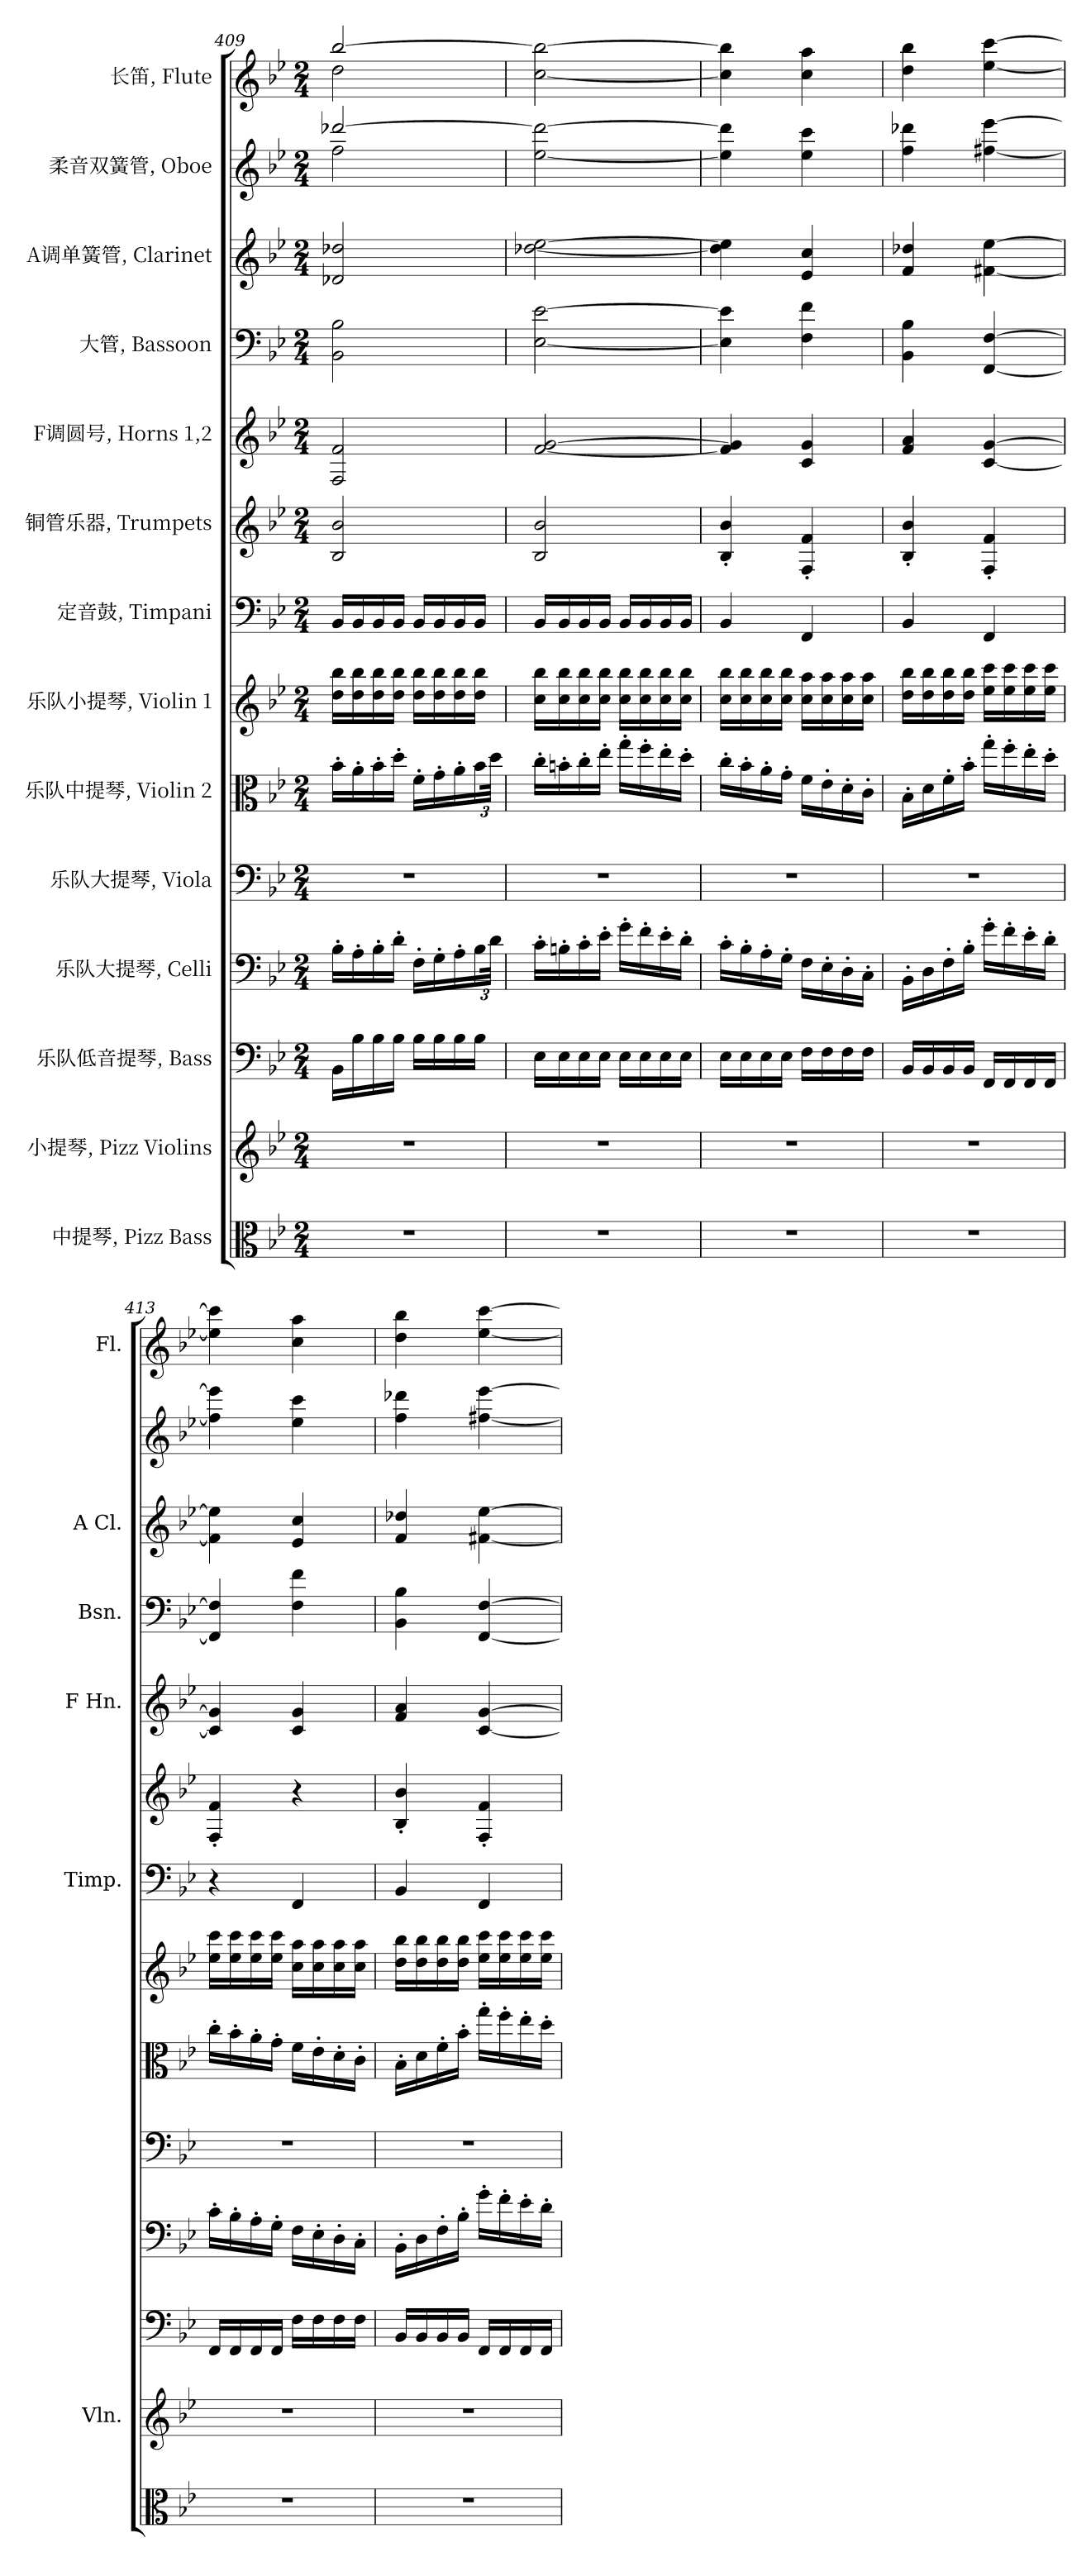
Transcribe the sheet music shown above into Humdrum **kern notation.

**kern	**kern	**kern	**kern	**kern	**kern	**kern	**kern	**kern	**kern	**kern	**kern	**kern	**kern
*part14	*part13	*part12	*part11	*part10	*part9	*part8	*part7	*part6	*part5	*part4	*part3	*part2	*part1
*staff14	*staff13	*staff12	*staff11	*staff10	*staff9	*staff8	*staff7	*staff6	*staff5	*staff4	*staff3	*staff2	*staff1
*I"中提琴, Pizz Bass	*I"小提琴, Pizz Violins	*I"乐队低音提琴, Bass	*I"乐队大提琴, Celli	*I"乐队大提琴, Viola	*I"乐队中提琴, Violin 2	*I"乐队小提琴, Violin 1	*I"定音鼓, Timpani	*I"铜管乐器, Trumpets	*I"F调圆号, Horns 1,2	*I"大管, Bassoon	*I"A调单簧管, Clarinet	*I"柔音双簧管, Oboe	*I"长笛, Flute
*	*I'Vln.	*	*	*	*	*	*I'Timp.	*	*I'F Hn.	*I'Bsn.	*I'A Cl.	*	*I'Fl.
*clefC3	*clefG2	*clefF4	*clefF4	*clefF4	*clefC3	*clefG2	*clefF4	*clefG2	*clefG2	*clefF4	*clefG2	*clefG2	*clefG2
*	*	*ITrd7c12	*	*	*	*	*	*	*ITrd4c7	*	*ITrd2c3	*ITrd2c3	*
*k[b-e-]	*k[b-e-]	*k[b-e-]	*k[b-e-]	*k[b-e-]	*k[b-e-]	*k[b-e-]	*k[b-e-]	*k[b-e-]	*k[b-e-a-]	*k[b-e-]	*k[f#]	*k[f#]	*k[b-e-]
*M2/4	*M2/4	*M2/4	*M2/4	*M2/4	*M2/4	*M2/4	*M2/4	*M2/4	*M2/4	*M2/4	*M2/4	*M2/4	*M2/4
=409	=409	=409	=409	=409	=409	=409	=409	=409	=409	=409	=409	=409	=409
*	*	*	*	*	*	*	*	*	*	*	*	*^	*^
2r	2r	16BBB-\LL	16B-'\LL	2r	16b-'\LL	16dd\ 16bb-\LL	16BB-/LL	2B-/ 2b-/	2BB-/ 2B-/	2BB-\ 2B-\	2B-X/ 2b-X/	[2bb-X/	2dd\	[2bb-/	2dd\
.	.	16BB-\	16A'\	.	16a'\	16dd\ 16bb-\	16BB-/	.	.	.	.	.	.	.	.
.	.	16BB-\	16B-'\	.	16b-'\	16dd\ 16bb-\	16BB-/	.	.	.	.	.	.	.	.
.	.	16BB-\JJ	16d'\JJ	.	16dd'\JJ	16dd\ 16bb-\JJ	16BB-/JJ	.	.	.	.	.	.	.	.
.	.	16BB-\LL	16F'\LL	.	16f'\LL	16dd\ 16bb-\LL	16BB-/LL	.	.	.	.	.	.	.	.
.	.	16BB-\	16G'\	.	16g'\	16dd\ 16bb-\	16BB-/	.	.	.	.	.	.	.	.
.	.	16BB-\	16A'\	.	16a'\	16dd\ 16bb-\	16BB-/	.	.	.	.	.	.	.	.
*	*	*	*Xbrackettup	*	*Xbrackettup	*	*	*	*	*	*	*	*	*	*
.	.	16BB-\JJ	24B-\	.	24b-\	16dd\ 16bb-\JJ	16BB-/JJ	.	.	.	.	.	.	.	.
.	.	.	48d\JJk	.	48dd\JJk	.	.	.	.	.	.	.	.	.	.
*	*	*	*	*	*	*	*	*	*	*	*	*v	*v	*	*
*	*	*	*	*	*	*	*	*	*	*	*	*	*v	*v
=410	=410	=410	=410	=410	=410	=410	=410	=410	=410	=410	=410	=410	=410
2r	2r	16EE-\LL	16c'\LL	2r	16cc'\LL	16cc\ 16bb-\LL	16BB-/LL	2B-/ 2b-/	[2B-/ [2c/	[2E-\ [2e-\	[2b-X\ [2cc\	[2cc\ 2bb-\_	[2cc\ 2bb-\_
.	.	16EE-\	16Bn'\	.	16bn'\	16cc\ 16bb-\	16BB-/	.	.	.	.	.	.
.	.	16EE-\	16c'\	.	16cc'\	16cc\ 16bb-\	16BB-/	.	.	.	.	.	.
.	.	16EE-\JJ	16e-'\JJ	.	16ee-'\JJ	16cc\ 16bb-\JJ	16BB-/JJ	.	.	.	.	.	.
.	.	16EE-\LL	16g'\LL	.	16gg'\LL	16cc\ 16bb-\LL	16BB-/LL	.	.	.	.	.	.
.	.	16EE-\	16f'\	.	16ff'\	16cc\ 16bb-\	16BB-/	.	.	.	.	.	.
.	.	16EE-\	16e-'\	.	16ee-'\	16cc\ 16bb-\	16BB-/	.	.	.	.	.	.
.	.	16EE-\JJ	16d'\JJ	.	16dd'\JJ	16cc\ 16bb-\JJ	16BB-/JJ	.	.	.	.	.	.
!!LO:PB:g=z
=411	=411	=411	=411	=411	=411	=411	=411	=411	=411	=411	=411	=411	=411
2r	2r	16EE-\LL	16c'\LL	2r	16cc'\LL	16cc\ 16bb-\LL	4BB-/	4B-/' 4b-/'	4B-/] 4c/]	4E-\] 4e-\]	4b-\] 4cc\]	4cc\] 4bb-\]	4cc\] 4bb-\]
.	.	16EE-\	16B-'\	.	16b-'\	16cc\ 16bb-\	.	.	.	.	.	.	.
.	.	16EE-\	16A'\	.	16a'\	16cc\ 16bb-\	.	.	.	.	.	.	.
.	.	16EE-\JJ	16G'\JJ	.	16g'\JJ	16cc\ 16bb-\JJ	.	.	.	.	.	.	.
.	.	16FF\LL	16F\LL	.	16f\LL	16cc\ 16aa\LL	4FF/	4F/' 4f/'	4F/ 4c/	4F\ 4f\	4c/ 4a/	4cc\ 4aa\	4cc\ 4aa\
.	.	16FF\	16E-'\	.	16e-'\	16cc\ 16aa\	.	.	.	.	.	.	.
.	.	16FF\	16D'\	.	16d'\	16cc\ 16aa\	.	.	.	.	.	.	.
.	.	16FF\JJ	16C'\JJ	.	16c'\JJ	16cc\ 16aa\JJ	.	.	.	.	.	.	.
=412	=412	=412	=412	=412	=412	=412	=412	=412	=412	=412	=412	=412	=412
2r	2r	16BBB-/LL	16BB-'\LL	2r	16B-'\LL	16dd\ 16bb-\LL	4BB-/	4B-/' 4b-/'	4B-/ 4d/	4BB-\ 4B-\	4d/ 4b-X/	4dd\ 4bb-X\	4dd\ 4bb-\
.	.	16BBB-/	16D\	.	16d\	16dd\ 16bb-\	.	.	.	.	.	.	.
.	.	16BBB-/	16F'\	.	16f'\	16dd\ 16bb-\	.	.	.	.	.	.	.
.	.	16BBB-/JJ	16B-'\JJ	.	16b-'\JJ	16dd\ 16bb-\JJ	.	.	.	.	.	.	.
.	.	16FFF/LL	16g'\LL	.	16gg'\LL	16ee-\ 16ccc\LL	4FF/	4F/' 4f/'	[4F/ [4c/	[4FF/ [4F/	[4d#X\ [4cc\	[4dd#X\ [4ccc\	[4ee-\ [4ccc\
.	.	16FFF/	16f'\	.	16ff'\	16ee-\ 16ccc\	.	.	.	.	.	.	.
.	.	16FFF/	16e-'\	.	16ee-'\	16ee-\ 16ccc\	.	.	.	.	.	.	.
.	.	16FFF/JJ	16d'\JJ	.	16dd'\JJ	16ee-\ 16ccc\JJ	.	.	.	.	.	.	.
=413	=413	=413	=413	=413	=413	=413	=413	=413	=413	=413	=413	=413	=413
2r	2r	16FFF/LL	16c'\LL	2r	16cc'\LL	16ee-\ 16ccc\LL	4r	4F/' 4f/'	4F/] 4c/]	4FF/] 4F/]	4d#\] 4cc\]	4dd#\] 4ccc\]	4ee-\] 4ccc\]
.	.	16FFF/	16B-'\	.	16b-'\	16ee-\ 16ccc\	.	.	.	.	.	.	.
.	.	16FFF/	16A'\	.	16a'\	16ee-\ 16ccc\	.	.	.	.	.	.	.
.	.	16FFF/JJ	16G'\JJ	.	16g'\JJ	16ee-\ 16ccc\JJ	.	.	.	.	.	.	.
.	.	16FF\LL	16F\LL	.	16f\LL	16cc\ 16aa\LL	4FF/	4r	4F/ 4c/	4F\ 4f\	4c/ 4a/	4cc\ 4aa\	4cc\ 4aa\
.	.	16FF\	16E-'\	.	16e-'\	16cc\ 16aa\	.	.	.	.	.	.	.
.	.	16FF\	16D'\	.	16d'\	16cc\ 16aa\	.	.	.	.	.	.	.
.	.	16FF\JJ	16C'\JJ	.	16c'\JJ	16cc\ 16aa\JJ	.	.	.	.	.	.	.
!!LO:PB:g=z
=414	=414	=414	=414	=414	=414	=414	=414	=414	=414	=414	=414	=414	=414
2r	2r	16BBB-/LL	16BB-'\LL	2r	16B-'\LL	16dd\ 16bb-\LL	4BB-/	4B-/' 4b-/'	4B-/ 4d/	4BB-\ 4B-\	4d/ 4b-X/	4dd\ 4bb-X\	4dd\ 4bb-\
.	.	16BBB-/	16D\	.	16d\	16dd\ 16bb-\	.	.	.	.	.	.	.
.	.	16BBB-/	16F'\	.	16f'\	16dd\ 16bb-\	.	.	.	.	.	.	.
.	.	16BBB-/JJ	16B-'\JJ	.	16b-'\JJ	16dd\ 16bb-\JJ	.	.	.	.	.	.	.
.	.	16FFF/LL	16g'\LL	.	16gg'\LL	16ee-\ 16ccc\LL	4FF/	4F/' 4f/'	[4F/ [4c/	[4FF/ [4F/	[4d#X\ [4cc\	[4dd#X\ [4ccc\	[4ee-\ [4ccc\
.	.	16FFF/	16f'\	.	16ff'\	16ee-\ 16ccc\	.	.	.	.	.	.	.
.	.	16FFF/	16e-'\	.	16ee-'\	16ee-\ 16ccc\	.	.	.	.	.	.	.
.	.	16FFF/JJ	16d'\JJ	.	16dd'\JJ	16ee-\ 16ccc\JJ	.	.	.	.	.	.	.
=	=	=	=	=	=	=	=	=	=	=	=	=	=
*-	*-	*-	*-	*-	*-	*-	*-	*-	*-	*-	*-	*-	*-
